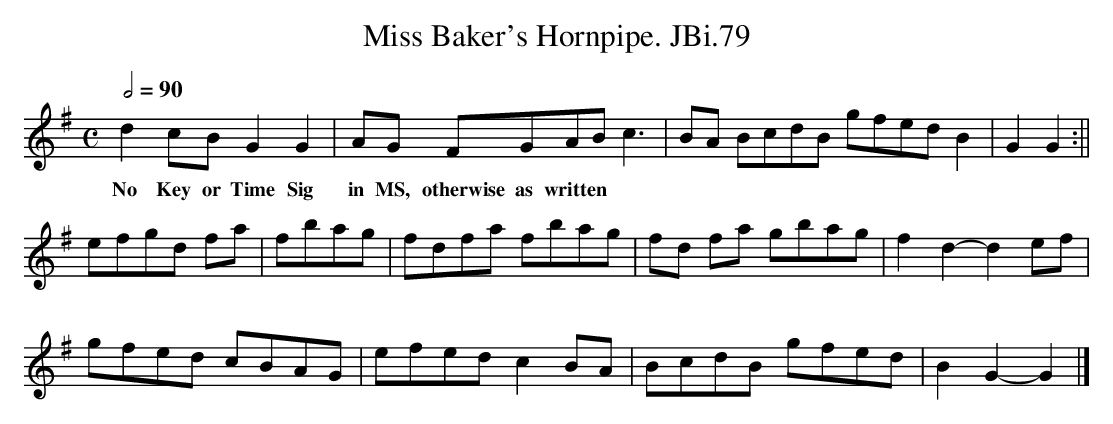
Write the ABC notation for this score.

X:1
T:Miss Baker's Hornpipe. JBi.79
M:C
L:1/8
Q:1/2=90
K:G
d2cBG2G2|AG FGABc3|BA BcdB gfedB2|G2G2:||
w:No Key or Time Sig in MS, otherwise as written
efgd fa|fbag|fdfa fbag|fd fa gbag|f2d2-d2ef|
gfed cBAG|efed c2BA|BcdB gfed|B2G2-G2|]
